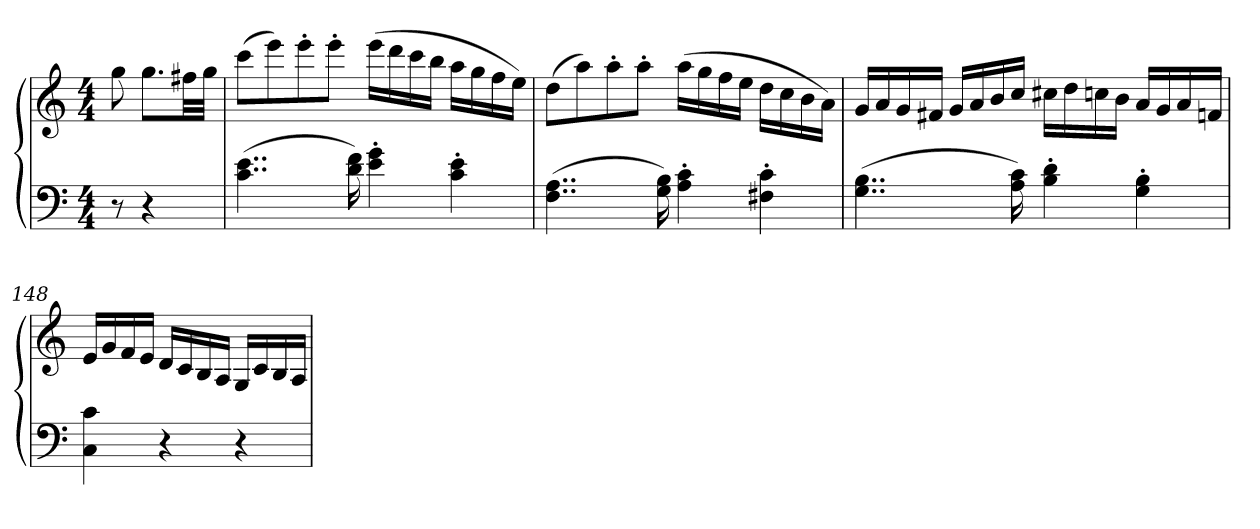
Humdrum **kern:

**kern	**kern
*part1	*part1
*staff2	*staff1
*clefF4	*clefG2
*k[]	*k[]
*C:	*C:
*M4/4	*M4/4
=	=
8r	8gg
4r	8.ggL
.	32ff#XLL
.	32ggJJJ
=145	=145
(4..c 4..e	(8cccL
.	8eee)
.	8eee'
.	8eee'J
16d 16f)	.
4e' 4g'	(16eeeLL
.	16ddd
.	16ccc
.	16bbJJ
4c' 4e'	16aaLL
.	16gg
.	16ff
.	16eeJJ)
=146	=146
(4..F 4..A	(8ddL
.	8aa)
.	8aa'
.	8aa'J
16G 16B)	.
4A' 4c'	(16aaLL
.	16gg
.	16ff
.	16eeJJ
4F#X' 4c'	16ddLL
.	16cc
.	16b
.	16aJJ)
=147	=147
(4..G 4..B	16gLL
.	16a
.	16g
.	16f#XJJ
.	16gLL
.	16a
.	16b
16A 16c)	16ccJJ
4B' 4d'	16cc#XLL
.	16dd
.	16ccn
.	16bJJ
4G' 4B'	16aLL
.	16g
.	16a
.	16fnJJ
=148	=148
4C 4c	16eLL
.	16g
.	16f
.	16eJJ
4r	16dLL
.	16c
.	16B
.	16AJJ
4r	16GLL
.	16c
.	16B
.	16AJJ
=	=
*-	*-
